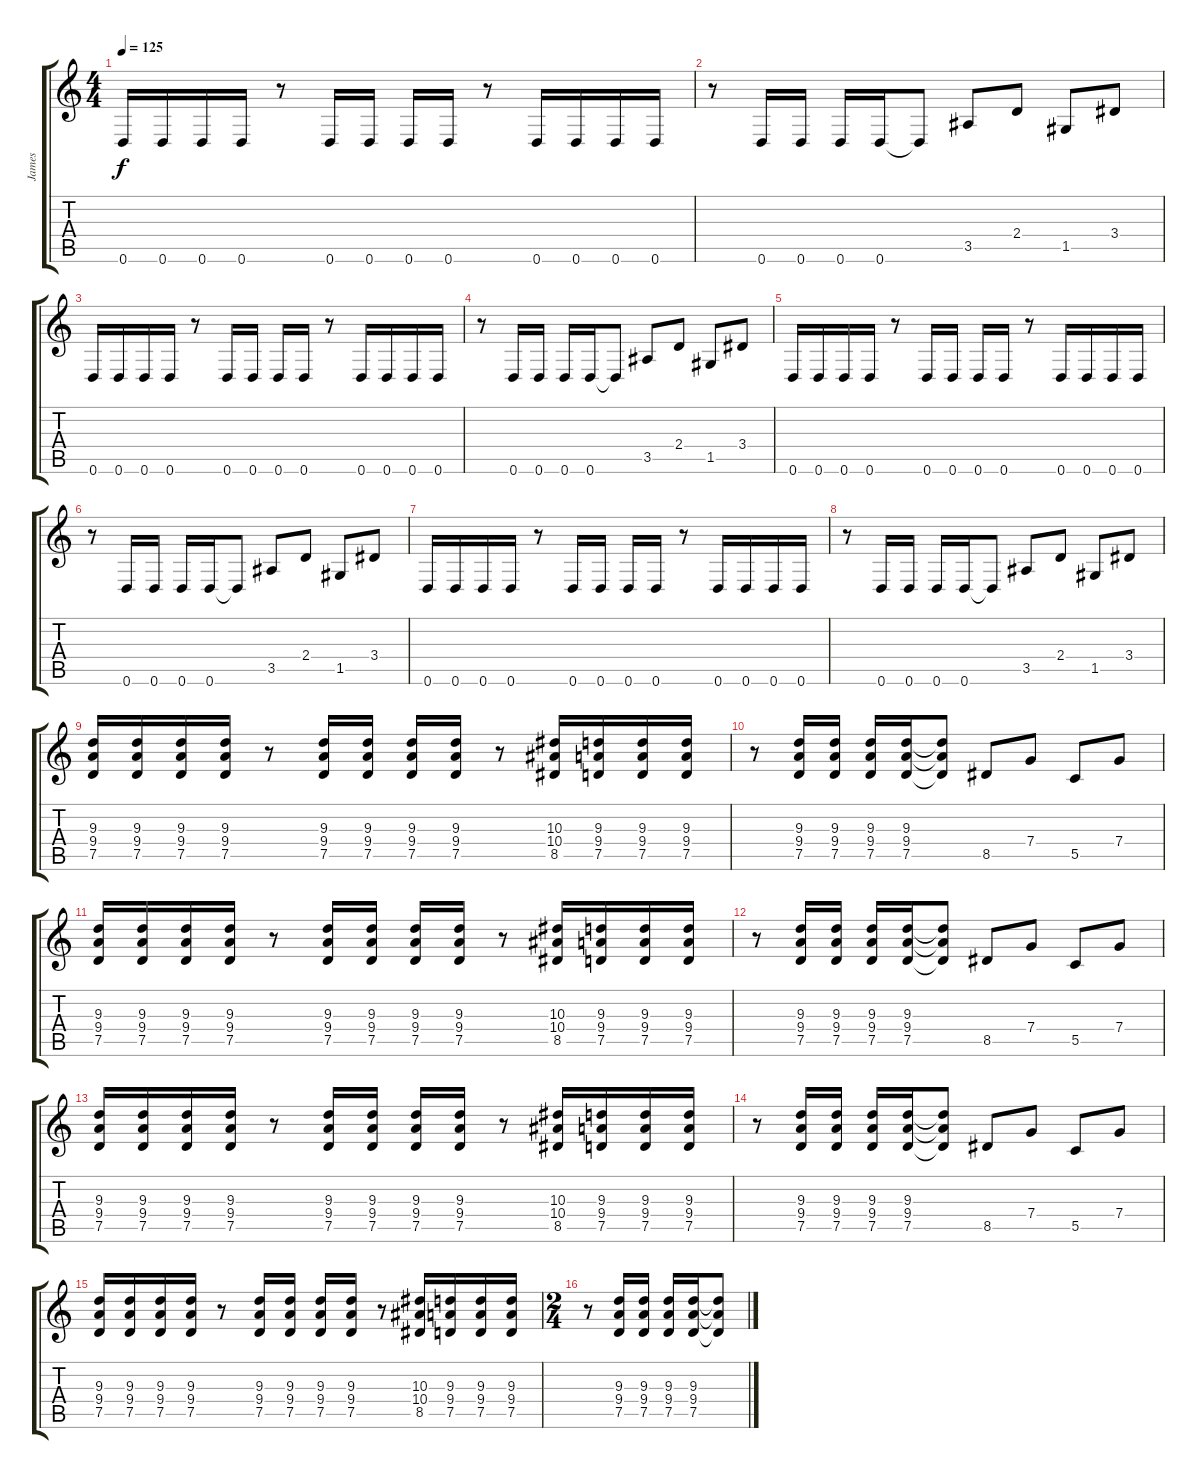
\track ("James" "James") {instrument distortionguitar}
\staff {score tabs}
\tuning (D4 A3 F3 C3 G2 D2) {hide}
\ts (4 4)
\tempo 125
\clef g2
\ks c
0.6.16{dy f} 0.6.16 0.6.16 0.6.16 r.8 0.6.16 0.6.16 0.6.16 0.6.16 r.8 0.6.16 0.6.16 0.6.16 0.6.16 |
r.8 0.6.16 0.6.16 0.6.16 0.6.16 0.6{t}.8 3.5.8 2.4.8 1.5.8 3.4.8 |
0.6.16 0.6.16 0.6.16 0.6.16 r.8 0.6.16 0.6.16 0.6.16 0.6.16 r.8 0.6.16 0.6.16 0.6.16 0.6.16 |
r.8 0.6.16 0.6.16 0.6.16 0.6.16 0.6{t}.8 3.5.8 2.4.8 1.5.8 3.4.8 |
0.6.16 0.6.16 0.6.16 0.6.16 r.8 0.6.16 0.6.16 0.6.16 0.6.16 r.8 0.6.16 0.6.16 0.6.16 0.6.16 |
r.8 0.6.16 0.6.16 0.6.16 0.6.16 0.6{t}.8 3.5.8 2.4.8 1.5.8 3.4.8 |
0.6.16 0.6.16 0.6.16 0.6.16 r.8 0.6.16 0.6.16 0.6.16 0.6.16 r.8 0.6.16 0.6.16 0.6.16 0.6.16 |
r.8 0.6.16 0.6.16 0.6.16 0.6.16 0.6{t}.8 3.5.8 2.4.8 1.5.8 3.4.8 |
(9.3 9.4 7.5).16 (9.3 9.4 7.5).16 (9.3 9.4 7.5).16 (9.3 9.4 7.5).16 r.8 (9.3 9.4 7.5).16 (9.3 9.4 7.5).16 (9.3 9.4 7.5).16 (9.3 9.4 7.5).16 r.8 (10.3 10.4 8.5).16 (9.3 9.4 7.5).16 (9.3 9.4 7.5).16 (9.3 9.4 7.5).16 |
r.8 (9.3 9.4 7.5).16 (9.3 9.4 7.5).16 (9.3 9.4 7.5).16 (9.3 9.4 7.5).16 (9.3{t} 9.4{t} 7.5{t}).8 8.5.8 7.4.8 5.5.8 7.4.8 |
(9.3 9.4 7.5).16 (9.3 9.4 7.5).16 (9.3 9.4 7.5).16 (9.3 9.4 7.5).16 r.8 (9.3 9.4 7.5).16 (9.3 9.4 7.5).16 (9.3 9.4 7.5).16 (9.3 9.4 7.5).16 r.8 (10.3 10.4 8.5).16 (9.3 9.4 7.5).16 (9.3 9.4 7.5).16 (9.3 9.4 7.5).16 |
r.8 (9.3 9.4 7.5).16 (9.3 9.4 7.5).16 (9.3 9.4 7.5).16 (9.3 9.4 7.5).16 (9.3{t} 9.4{t} 7.5{t}).8 8.5.8 7.4.8 5.5.8 7.4.8 |
(9.3 9.4 7.5).16 (9.3 9.4 7.5).16 (9.3 9.4 7.5).16 (9.3 9.4 7.5).16 r.8 (9.3 9.4 7.5).16 (9.3 9.4 7.5).16 (9.3 9.4 7.5).16 (9.3 9.4 7.5).16 r.8 (10.3 10.4 8.5).16 (9.3 9.4 7.5).16 (9.3 9.4 7.5).16 (9.3 9.4 7.5).16 |
r.8 (9.3 9.4 7.5).16 (9.3 9.4 7.5).16 (9.3 9.4 7.5).16 (9.3 9.4 7.5).16 (9.3{t} 9.4{t} 7.5{t}).8 8.5.8 7.4.8 5.5.8 7.4.8 |
(9.3 9.4 7.5).16 (9.3 9.4 7.5).16 (9.3 9.4 7.5).16 (9.3 9.4 7.5).16 r.8 (9.3 9.4 7.5).16 (9.3 9.4 7.5).16 (9.3 9.4 7.5).16 (9.3 9.4 7.5).16 r.8 (10.3 10.4 8.5).16 (9.3 9.4 7.5).16 (9.3 9.4 7.5).16 (9.3 9.4 7.5).16 |
\ts (2 4)
r.8 (9.3 9.4 7.5).16 (9.3 9.4 7.5).16 (9.3 9.4 7.5).16 (9.3 9.4 7.5).16 (9.3{t} 9.4{t} 7.5{t}).8
